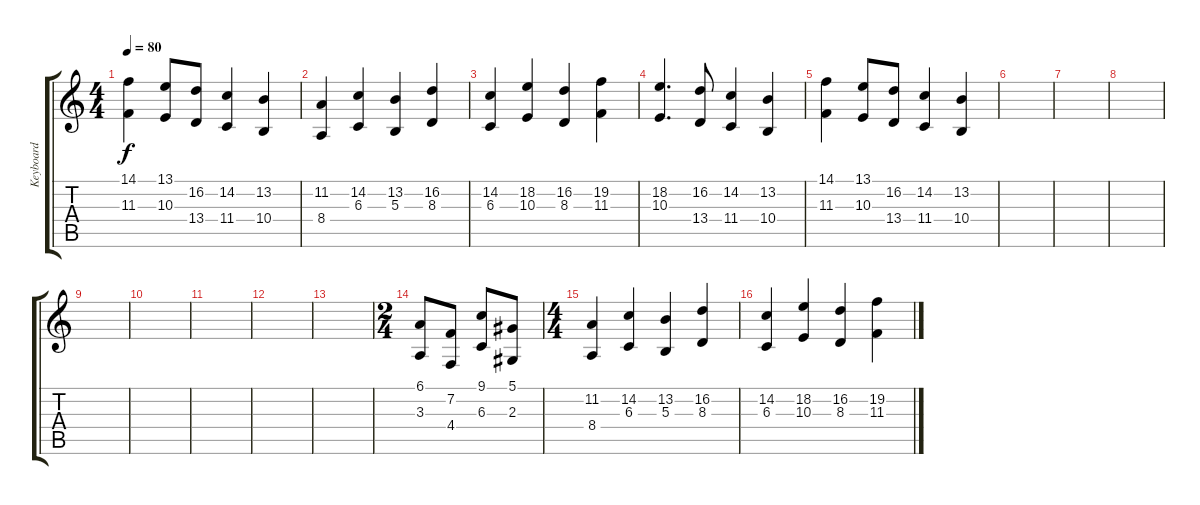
\track ("Keyboard" "Keyboard") {instrument stringensemble1}
\staff {score tabs}
\tuning (Eb4 Bb3 Gb3 Db3 Ab2 Eb2) {hide}
\ts (4 4)
\tempo 80
\clef g2
\ks c
(14.1 11.3).4{dy f} (13.1 10.3).8 (16.2 13.4).8 (14.2 11.4).4 (13.2 10.4).4 |
(11.2 8.4).4 (14.2 6.3).4 (13.2 5.3).4 (16.2 8.3).4 |
(14.2 6.3).4 (18.2 10.3).4 (16.2 8.3).4 (19.2 11.3).4 |
(18.2 10.3).4{d} (16.2 13.4).8 (14.2 11.4).4 (13.2 10.4).4 |
(14.1 11.3).4 (13.1 10.3).8 (16.2 13.4).8 (14.2 11.4).4 (13.2 10.4).4 |
|
|
|
|
|
|
|
|
\ts (2 4)
(6.1 3.3).8 (7.2 4.4).8 (9.1 6.3).8 (5.1 2.3).8 |
\ts (4 4)
(11.2 8.4).4 (14.2 6.3).4 (13.2 5.3).4 (16.2 8.3).4 |
(14.2 6.3).4 (18.2 10.3).4 (16.2 8.3).4 (19.2 11.3).4
